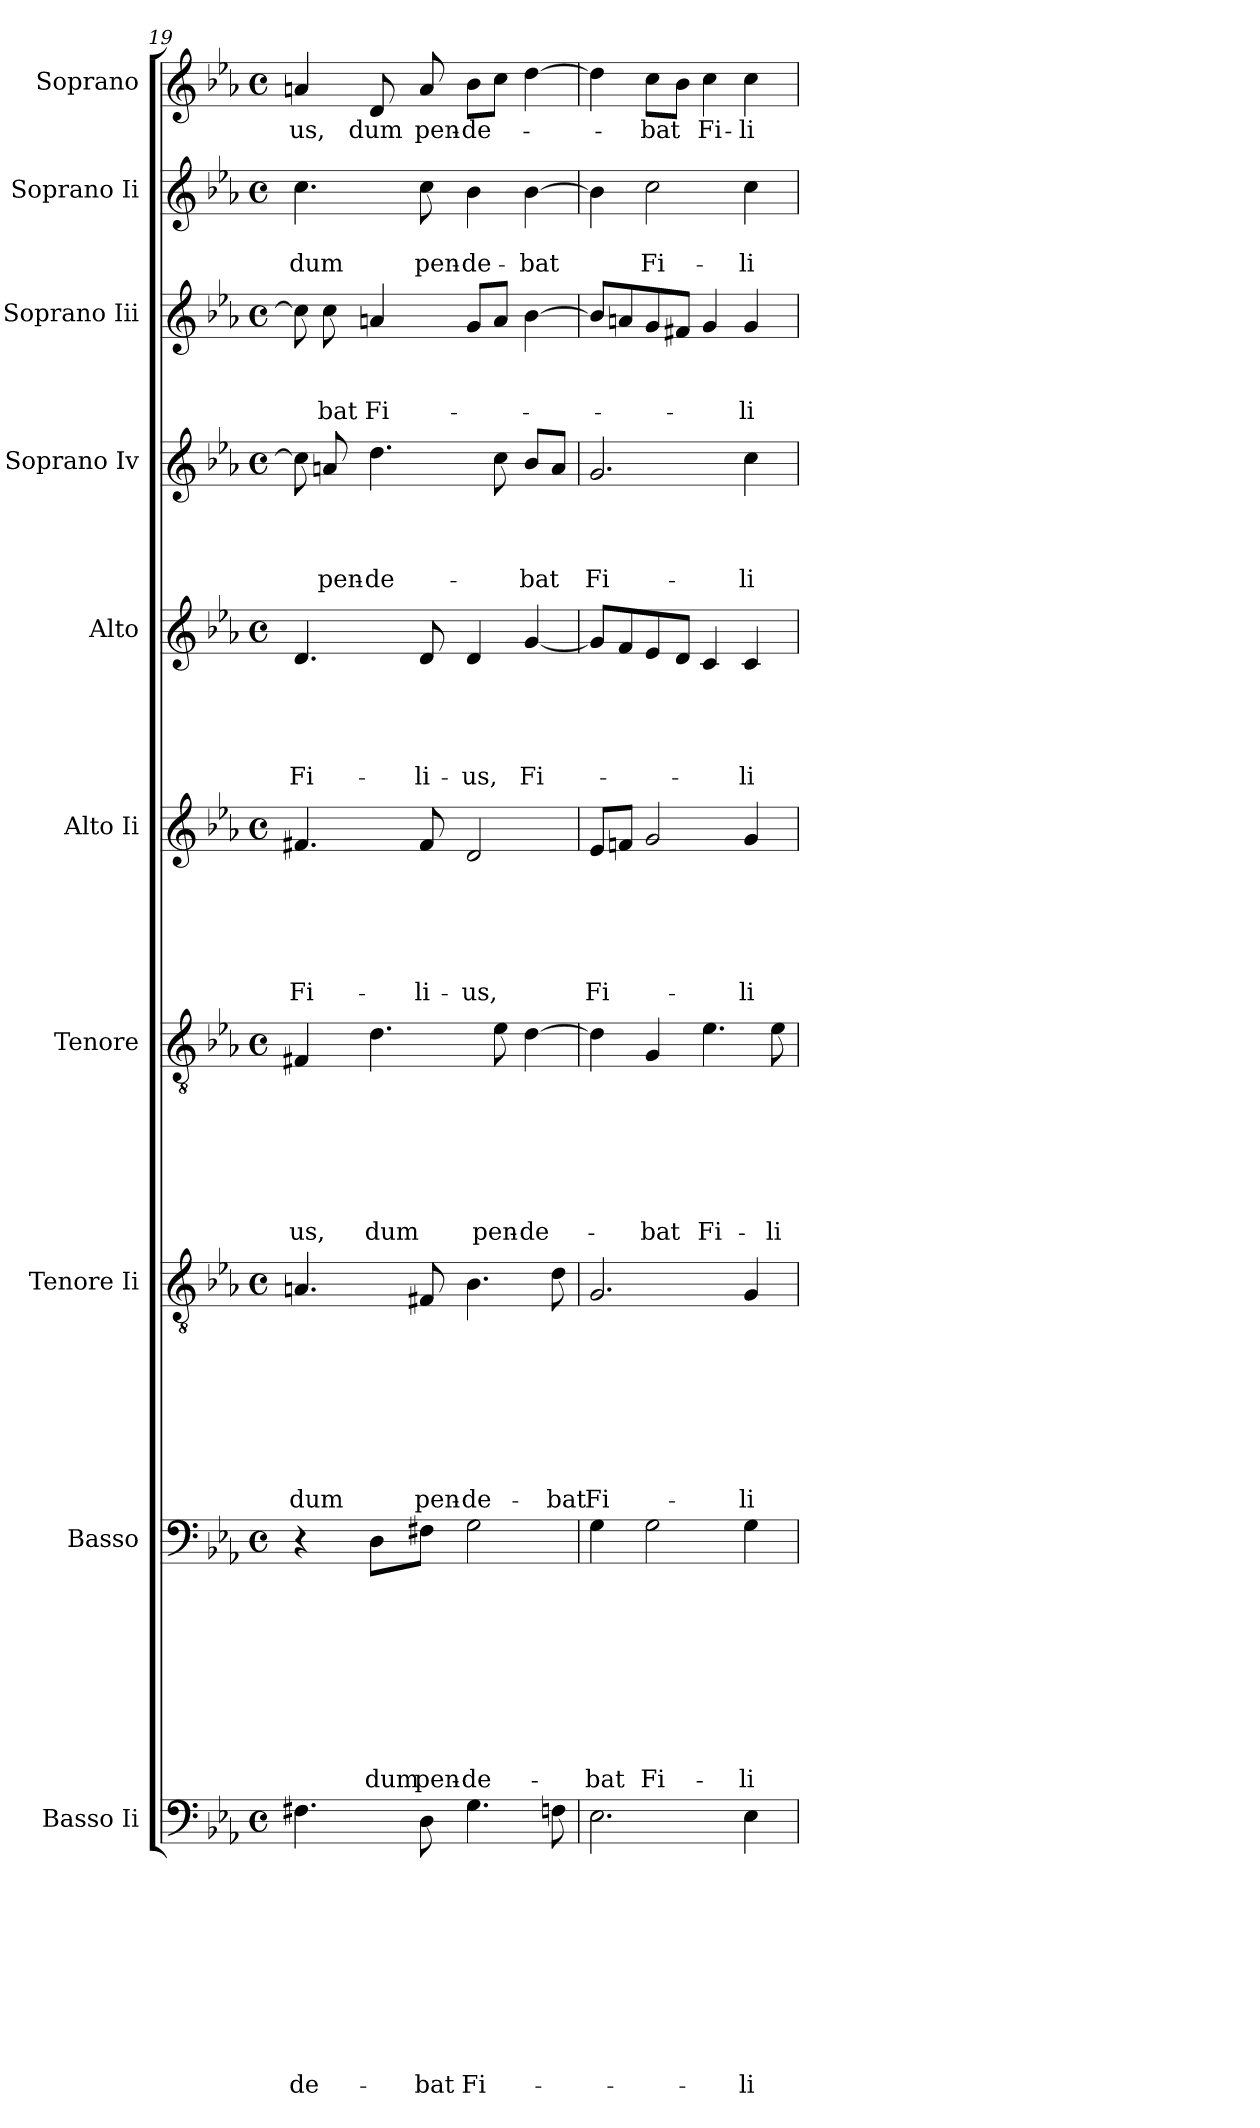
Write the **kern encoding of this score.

**kern	**text	**text	**text	**text	**text	**text	**text	**text	**text	**text	**kern	**text	**text	**text	**text	**text	**text	**text	**text	**text	**kern	**text	**text	**text	**text	**text	**text	**text	**text	**kern	**text	**text	**text	**text	**text	**text	**text	**kern	**text	**text	**text	**text	**text	**text	**kern	**text	**text	**text	**text	**text	**kern	**text	**text	**text	**text	**kern	**text	**text	**text	**kern	**text	**text	**kern	**text
*part10	*part10	*part10	*part10	*part10	*part10	*part10	*part10	*part10	*part10	*part10	*part9	*part9	*part9	*part9	*part9	*part9	*part9	*part9	*part9	*part9	*part8	*part8	*part8	*part8	*part8	*part8	*part8	*part8	*part8	*part7	*part7	*part7	*part7	*part7	*part7	*part7	*part7	*part6	*part6	*part6	*part6	*part6	*part6	*part6	*part5	*part5	*part5	*part5	*part5	*part5	*part4	*part4	*part4	*part4	*part4	*part3	*part3	*part3	*part3	*part2	*part2	*part2	*part1	*part1
*staff10	*staff10	*staff10	*staff10	*staff10	*staff10	*staff10	*staff10	*staff10	*staff10	*staff10	*staff9	*staff9	*staff9	*staff9	*staff9	*staff9	*staff9	*staff9	*staff9	*staff9	*staff8	*staff8	*staff8	*staff8	*staff8	*staff8	*staff8	*staff8	*staff8	*staff7	*staff7	*staff7	*staff7	*staff7	*staff7	*staff7	*staff7	*staff6	*staff6	*staff6	*staff6	*staff6	*staff6	*staff6	*staff5	*staff5	*staff5	*staff5	*staff5	*staff5	*staff4	*staff4	*staff4	*staff4	*staff4	*staff3	*staff3	*staff3	*staff3	*staff2	*staff2	*staff2	*staff1	*staff1
*I"Basso Ii	*	*	*	*	*	*	*	*	*	*	*I"Basso	*	*	*	*	*	*	*	*	*	*I"Tenore Ii	*	*	*	*	*	*	*	*	*I"Tenore	*	*	*	*	*	*	*	*I"Alto Ii	*	*	*	*	*	*	*I"Alto	*	*	*	*	*	*I"Soprano Iv	*	*	*	*	*I"Soprano Iii	*	*	*	*I"Soprano Ii	*	*	*I"Soprano	*
!!LO:PB:g=z
*clefF4	*	*	*	*	*	*	*	*	*	*	*clefF4	*	*	*	*	*	*	*	*	*	*clefGv2	*	*	*	*	*	*	*	*	*clefGv2	*	*	*	*	*	*	*	*clefG2	*	*	*	*	*	*	*clefG2	*	*	*	*	*	*clefG2	*	*	*	*	*clefG2	*	*	*	*clefG2	*	*	*clefG2	*
*k[b-e-a-]	*	*	*	*	*	*	*	*	*	*	*k[b-e-a-]	*	*	*	*	*	*	*	*	*	*k[b-e-a-]	*	*	*	*	*	*	*	*	*k[b-e-a-]	*	*	*	*	*	*	*	*k[b-e-a-]	*	*	*	*	*	*	*k[b-e-a-]	*	*	*	*	*	*k[b-e-a-]	*	*	*	*	*k[b-e-a-]	*	*	*	*k[b-e-a-]	*	*	*k[b-e-a-]	*
*E-:	*	*	*	*	*	*	*	*	*	*	*E-:	*	*	*	*	*	*	*	*	*	*E-:	*	*	*	*	*	*	*	*	*E-:	*	*	*	*	*	*	*	*E-:	*	*	*	*	*	*	*E-:	*	*	*	*	*	*E-:	*	*	*	*	*E-:	*	*	*	*E-:	*	*	*E-:	*
*M4/4	*	*	*	*	*	*	*	*	*	*	*M4/4	*	*	*	*	*	*	*	*	*	*M4/4	*	*	*	*	*	*	*	*	*M4/4	*	*	*	*	*	*	*	*M4/4	*	*	*	*	*	*	*M4/4	*	*	*	*	*	*M4/4	*	*	*	*	*M4/4	*	*	*	*M4/4	*	*	*M4/4	*
*met(c)	*	*	*	*	*	*	*	*	*	*	*met(c)	*	*	*	*	*	*	*	*	*	*met(c)	*	*	*	*	*	*	*	*	*met(c)	*	*	*	*	*	*	*	*met(c)	*	*	*	*	*	*	*met(c)	*	*	*	*	*	*met(c)	*	*	*	*	*met(c)	*	*	*	*met(c)	*	*	*met(c)	*
=19	=19	=19	=19	=19	=19	=19	=19	=19	=19	=19	=19	=19	=19	=19	=19	=19	=19	=19	=19	=19	=19	=19	=19	=19	=19	=19	=19	=19	=19	=19	=19	=19	=19	=19	=19	=19	=19	=19	=19	=19	=19	=19	=19	=19	=19	=19	=19	=19	=19	=19	=19	=19	=19	=19	=19	=19	=19	=19	=19	=19	=19	=19	=19	=19
!	!	!	!	!	!	!	!	!	!	!LO:LY:b	!	!	!	!	!	!	!	!	!	!	!	!	!	!	!	!	!	!	!LO:LY:b	!	!	!	!	!	!	!	!LO:LY:b	!	!	!	!	!	!	!LO:LY:b	!	!	!	!	!	!LO:LY:b	!	!	!	!	!	!	!	!	!	!	!	!LO:LY:b	!	!LO:LY:b
4.F#X\	.	.	.	.	.	.	.	.	.	-de-	4r	.	.	.	.	.	.	.	.	.	4.An/	.	.	.	.	.	.	.	dum	4F#X/	.	.	.	.	.	.	-us,	4.f#X/	.	.	.	.	.	Fi-	4.d/	.	.	.	.	Fi-	8cc\]	.	.	.	.	8cc\]	.	.	.	4.cc\	.	dum	4an/	-us,
!	!	!	!	!	!	!	!	!	!	!	!	!	!	!	!	!	!	!	!	!	!	!	!	!	!	!	!	!	!	!	!	!	!	!	!	!	!	!	!	!	!	!	!	!	!	!	!	!	!	!	!	!	!	!	!LO:LY:b	!	!	!	!LO:LY:b	!	!	!	!	!
.	.	.	.	.	.	.	.	.	.	.	.	.	.	.	.	.	.	.	.	.	.	.	.	.	.	.	.	.	.	.	.	.	.	.	.	.	.	.	.	.	.	.	.	.	.	.	.	.	.	.	8an/	.	.	.	-pen-	8cc\	.	.	-bat	.	.	.	.	.
!	!	!	!	!	!	!	!	!	!	!	!	!	!	!	!	!	!	!	!	!LO:LY:b	!	!	!	!	!	!	!	!	!	!	!	!	!	!	!	!	!LO:LY:b	!	!	!	!	!	!	!	!	!	!	!	!	!	!	!	!	!	!LO:LY:b	!	!	!	!LO:LY:b	!	!	!	!	!LO:LY:b
.	.	.	.	.	.	.	.	.	.	.	8D\L	.	.	.	.	.	.	.	.	dum	.	.	.	.	.	.	.	.	.	4.d\	.	.	.	.	.	.	dum	.	.	.	.	.	.	.	.	.	.	.	.	.	4.dd\	.	.	.	-de-	4an/	.	.	Fi-	.	.	.	8d/	dum
!	!	!	!	!	!	!	!	!	!	!LO:LY:b	!	!	!	!	!	!	!	!	!	!LO:LY:b	!	!	!	!	!	!	!	!	!LO:LY:b	!	!	!	!	!	!	!	!	!	!	!	!	!	!	!LO:LY:b	!	!	!	!	!	!LO:LY:b	!	!	!	!	!	!	!	!	!	!	!	!LO:LY:b	!	!LO:LY:b
8D\	.	.	.	.	.	.	.	.	.	-bat	8F#X\J	.	.	.	.	.	.	.	.	pen-	8F#X/	.	.	.	.	.	.	.	pen-	.	.	.	.	.	.	.	.	8f#/	.	.	.	.	.	-li-	8d/	.	.	.	.	-li-	.	.	.	.	.	.	.	.	.	8cc\	.	pen-	8a/	pen-
!	!	!	!	!	!	!	!	!	!	!LO:LY:b	!	!	!	!	!	!	!	!	!	!LO:LY:b:rj	!	!	!	!	!	!	!	!	!LO:LY:b:rj	!	!	!	!	!	!	!	!	!	!	!	!	!	!	!LO:LY:b	!	!	!	!	!	!LO:LY:b	!	!	!	!	!	!	!	!	!	!	!	!LO:LY:b:rj	!	!LO:LY:b
4.G\	.	.	.	.	.	.	.	.	.	Fi-	2G\	.	.	.	.	.	.	.	.	-de-	4.B-\	.	.	.	.	.	.	.	-de-	.	.	.	.	.	.	.	.	2d/	.	.	.	.	.	-us,	4d/	.	.	.	.	-us,	.	.	.	.	.	8g/L	.	.	.	4b-\	.	-de-	8b-\L	-de-
!	!	!	!	!	!	!	!	!	!	!	!	!	!	!	!	!	!	!	!	!	!	!	!	!	!	!	!	!	!	!	!	!	!	!	!	!	!LO:LY:b	!	!	!	!	!	!	!	!	!	!	!	!	!	!	!	!	!	!	!	!	!	!	!	!	!	!	!
.	.	.	.	.	.	.	.	.	.	.	.	.	.	.	.	.	.	.	.	.	.	.	.	.	.	.	.	.	.	8e-\	.	.	.	.	.	.	pen-	.	.	.	.	.	.	.	.	.	.	.	.	.	8cc\	.	.	.	.	8a/J	.	.	.	.	.	.	8cc\J	.
!	!	!	!	!	!	!	!	!	!	!	!	!	!	!	!	!	!	!	!	!	!	!	!	!	!	!	!	!	!	!	!	!	!	!	!	!	!LO:LY:b	!	!	!	!	!	!	!	!	!	!	!	!	!LO:LY:b	!	!	!	!	!LO:LY:b	!	!	!	!	!	!	!LO:LY:b	!	!
.	.	.	.	.	.	.	.	.	.	.	.	.	.	.	.	.	.	.	.	.	.	.	.	.	.	.	.	.	.	[>4d\	.	.	.	.	.	.	-de-	.	.	.	.	.	.	.	[<4g/	.	.	.	.	Fi-	8b-/L	.	.	.	-bat	[>4b-\	.	.	.	[>4b-\	.	-bat	[>4dd\	.
!	!	!	!	!	!	!	!	!	!	!	!	!	!	!	!	!	!	!	!	!	!	!	!	!	!	!	!	!	!LO:LY:b	!	!	!	!	!	!	!	!	!	!	!	!	!	!	!	!	!	!	!	!	!	!	!	!	!	!	!	!	!	!	!	!	!	!	!
8Fn\	.	.	.	.	.	.	.	.	.	.	.	.	.	.	.	.	.	.	.	.	8d\	.	.	.	.	.	.	.	-bat	.	.	.	.	.	.	.	.	.	.	.	.	.	.	.	.	.	.	.	.	.	8a/J	.	.	.	.	.	.	.	.	.	.	.	.	.
=20	=20	=20	=20	=20	=20	=20	=20	=20	=20	=20	=20	=20	=20	=20	=20	=20	=20	=20	=20	=20	=20	=20	=20	=20	=20	=20	=20	=20	=20	=20	=20	=20	=20	=20	=20	=20	=20	=20	=20	=20	=20	=20	=20	=20	=20	=20	=20	=20	=20	=20	=20	=20	=20	=20	=20	=20	=20	=20	=20	=20	=20	=20	=20	=20
!	!	!	!	!	!	!	!	!	!	!	!	!	!	!	!	!	!	!	!	!LO:LY:b	!	!	!	!	!	!	!	!	!LO:LY:b	!	!	!	!	!	!	!	!	!	!	!	!	!	!	!LO:LY:b	!	!	!	!	!	!	!	!	!	!	!LO:LY:b	!	!	!	!	!	!	!	!	!
2.E-\	.	.	.	.	.	.	.	.	.	.	4G\	.	.	.	.	.	.	.	.	-bat	2.G/	.	.	.	.	.	.	.	Fi-	4d\]	.	.	.	.	.	.	.	8e-/L	.	.	.	.	.	Fi-	8g/L]	.	.	.	.	.	2.g/	.	.	.	Fi-	8b-/L]	.	.	.	4b-\]	.	.	4dd\]	.
.	.	.	.	.	.	.	.	.	.	.	.	.	.	.	.	.	.	.	.	.	.	.	.	.	.	.	.	.	.	.	.	.	.	.	.	.	.	8fn/J	.	.	.	.	.	.	8f/	.	.	.	.	.	.	.	.	.	.	8an/	.	.	.	.	.	.	.	.
!	!	!	!	!	!	!	!	!	!	!	!	!	!	!	!	!	!	!	!	!LO:LY:b	!	!	!	!	!	!	!	!	!	!	!	!	!	!	!	!	!LO:LY:b	!	!	!	!	!	!	!	!	!	!	!	!	!	!	!	!	!	!	!	!	!	!	!	!	!LO:LY:b	!	!LO:LY:b
.	.	.	.	.	.	.	.	.	.	.	2G\	.	.	.	.	.	.	.	.	Fi-	.	.	.	.	.	.	.	.	.	4G/	.	.	.	.	.	.	-bat	2g/	.	.	.	.	.	.	8e-/	.	.	.	.	.	.	.	.	.	.	8g/	.	.	.	2cc\	.	Fi-	8cc\L	-bat
.	.	.	.	.	.	.	.	.	.	.	.	.	.	.	.	.	.	.	.	.	.	.	.	.	.	.	.	.	.	.	.	.	.	.	.	.	.	.	.	.	.	.	.	.	8d/J	.	.	.	.	.	.	.	.	.	.	8f#X/J	.	.	.	.	.	.	8b-\J	.
!	!	!	!	!	!	!	!	!	!	!	!	!	!	!	!	!	!	!	!	!	!	!	!	!	!	!	!	!	!	!	!	!	!	!	!	!	!LO:LY:b	!	!	!	!	!	!	!	!	!	!	!	!	!	!	!	!	!	!	!	!	!	!	!	!	!	!	!LO:LY:b
.	.	.	.	.	.	.	.	.	.	.	.	.	.	.	.	.	.	.	.	.	.	.	.	.	.	.	.	.	.	4.e-\	.	.	.	.	.	.	Fi-	.	.	.	.	.	.	.	4c/	.	.	.	.	.	.	.	.	.	.	4g/	.	.	.	.	.	.	4cc\	Fi-
!	!	!	!	!	!	!	!	!	!	!LO:LY:b	!	!	!	!	!	!	!	!	!	!LO:LY:b	!	!	!	!	!	!	!	!	!LO:LY:b	!	!	!	!	!	!	!	!	!	!	!	!	!	!	!LO:LY:b	!	!	!	!	!	!LO:LY:b	!	!	!	!	!LO:LY:b	!	!	!	!LO:LY:b	!	!	!LO:LY:b	!	!LO:LY:b
4E-\	.	.	.	.	.	.	.	.	.	-li-	4G\	.	.	.	.	.	.	.	.	-li-	4G/	.	.	.	.	.	.	.	-li-	.	.	.	.	.	.	.	.	4g/	.	.	.	.	.	-li-	4c/	.	.	.	.	-li-	4cc\	.	.	.	-li-	4g/	.	.	-li-	4cc\	.	-li-	4cc\	-li-
!	!	!	!	!	!	!	!	!	!	!	!	!	!	!	!	!	!	!	!	!	!	!	!	!	!	!	!	!	!	!	!	!	!	!	!	!	!LO:LY:b	!	!	!	!	!	!	!	!	!	!	!	!	!	!	!	!	!	!	!	!	!	!	!	!	!	!	!
.	.	.	.	.	.	.	.	.	.	.	.	.	.	.	.	.	.	.	.	.	.	.	.	.	.	.	.	.	.	8e-\	.	.	.	.	.	.	-li-	.	.	.	.	.	.	.	.	.	.	.	.	.	.	.	.	.	.	.	.	.	.	.	.	.	.	.
=	=	=	=	=	=	=	=	=	=	=	=	=	=	=	=	=	=	=	=	=	=	=	=	=	=	=	=	=	=	=	=	=	=	=	=	=	=	=	=	=	=	=	=	=	=	=	=	=	=	=	=	=	=	=	=	=	=	=	=	=	=	=	=	=
*-	*-	*-	*-	*-	*-	*-	*-	*-	*-	*-	*-	*-	*-	*-	*-	*-	*-	*-	*-	*-	*-	*-	*-	*-	*-	*-	*-	*-	*-	*-	*-	*-	*-	*-	*-	*-	*-	*-	*-	*-	*-	*-	*-	*-	*-	*-	*-	*-	*-	*-	*-	*-	*-	*-	*-	*-	*-	*-	*-	*-	*-	*-	*-	*-
